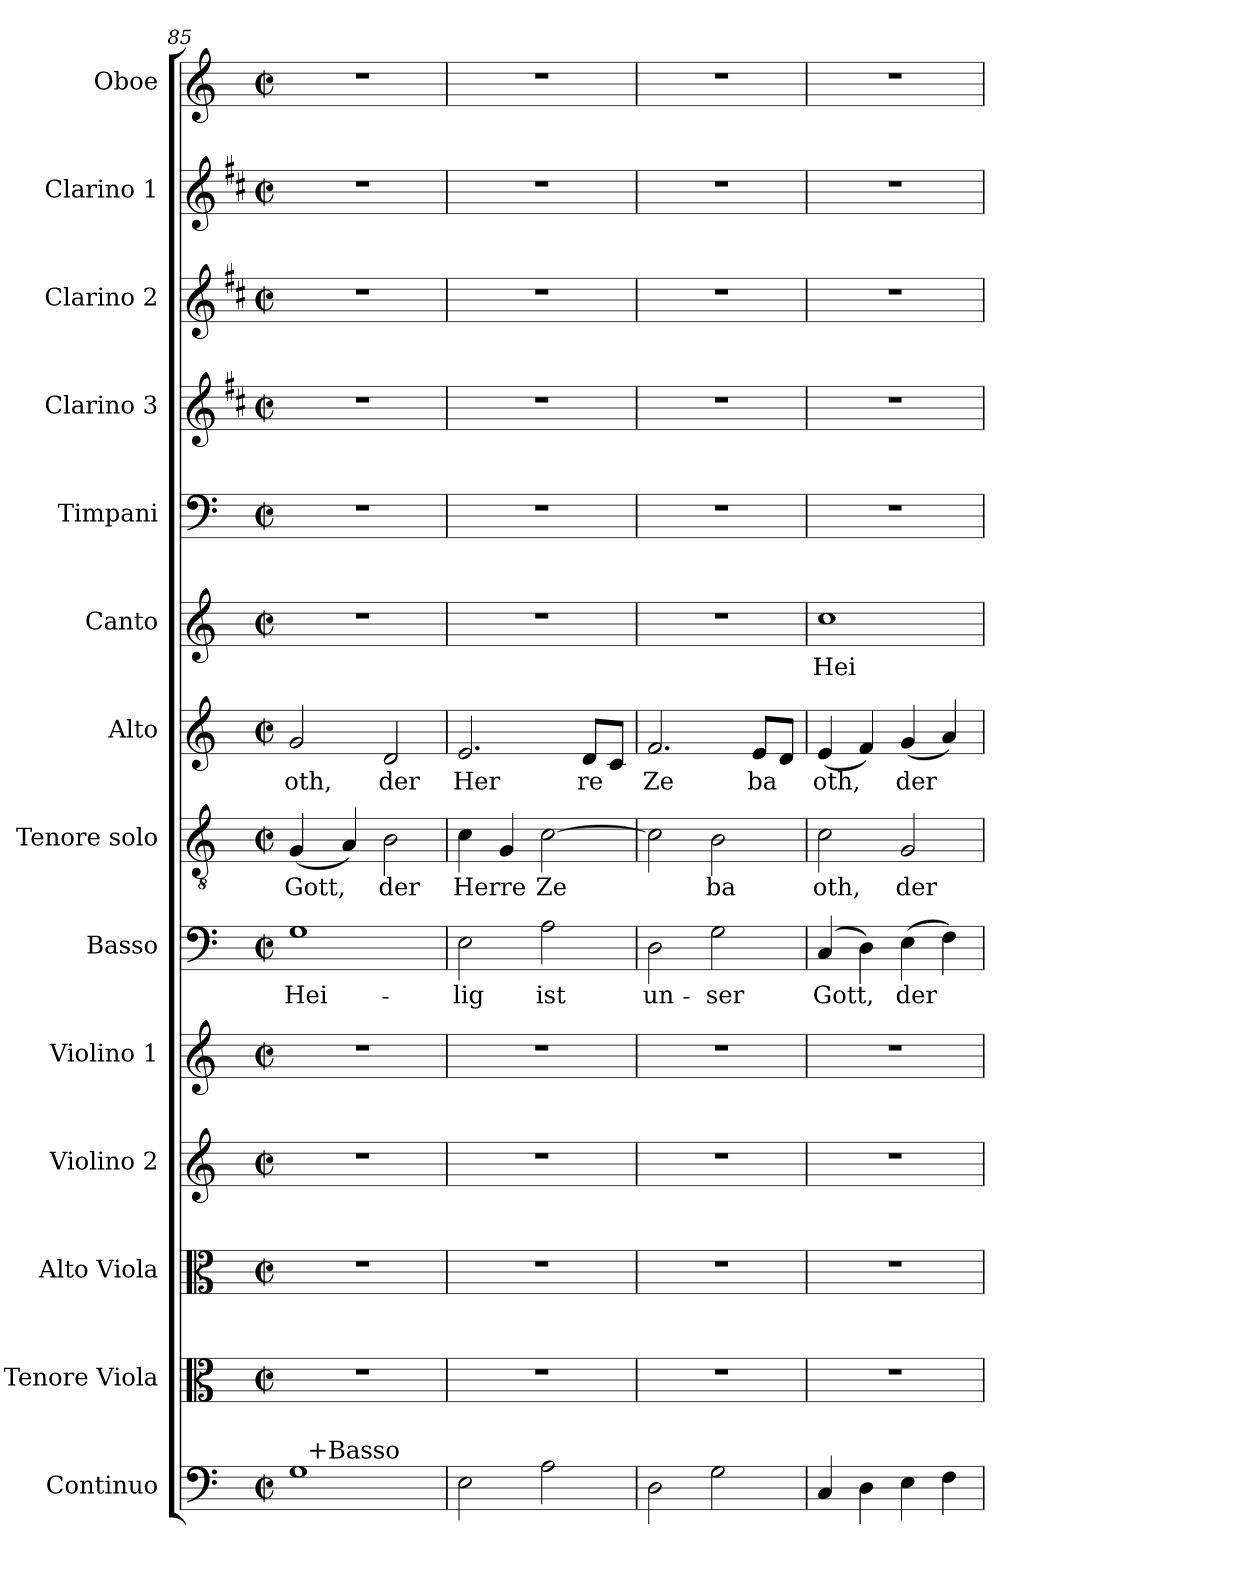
**kern	**kern	**kern	**kern	**kern	**kern	**text	**kern	**text	**kern	**text	**kern	**text	**kern	**kern	**kern	**kern	**kern
*part14	*part13	*part12	*part11	*part10	*part9	*part9	*part8	*part8	*part7	*part7	*part6	*part6	*part5	*part4	*part3	*part2	*part1
*staff14	*staff13	*staff12	*staff11	*staff10	*staff9	*staff9	*staff8	*staff8	*staff7	*staff7	*staff6	*staff6	*staff5	*staff4	*staff3	*staff2	*staff1
*I"Continuo	*I"Tenore Viola	*I"Alto Viola	*I"Violino 2	*I"Violino 1	*I"Basso	*	*I"Tenore solo	*	*I"Alto	*	*I"Canto	*	*I"Timpani	*I"Clarino 3	*I"Clarino 2	*I"Clarino 1	*I"Oboe
*I'Continuo	*I'Tenore Viola	*I'Alto Viola	*I'Violino 2	*I'Violino 1	*I'Basso	*	*I'Tenore	*	*I'Alto	*	*I'Canto	*	*I'Timpani	*I'Clarino 3	*I'Clarino 2	*I'Clarino 1	*I'Oboe
*clefF4	*clefC3	*clefC3	*clefG2	*clefG2	*clefF4	*	*clefGv2	*	*clefG2	*	*clefG2	*	*clefF4	*clefG2	*clefG2	*clefG2	*clefG2
*	*	*	*	*	*	*	*	*	*	*	*	*	*	*ITrd1c2	*ITrd1c2	*ITrd1c2	*
*k[]	*k[]	*k[]	*k[]	*k[]	*k[]	*	*k[]	*	*k[]	*	*k[]	*	*k[]	*k[]	*k[]	*k[]	*k[]
*C:	*C:	*C:	*C:	*C:	*C:	*	*C:	*	*C:	*	*C:	*	*C:	*C:	*C:	*C:	*C:
*M2/2	*M2/2	*M2/2	*M2/2	*M2/2	*M2/2	*	*M2/2	*	*M2/2	*	*M2/2	*	*M2/2	*M2/2	*M2/2	*M2/2	*M2/2
*met(c|)	*met(c|)	*met(c|)	*met(c|)	*met(c|)	*met(c|)	*	*met(c|)	*	*met(c|)	*	*met(c|)	*	*met(c|)	*met(c|)	*met(c|)	*met(c|)	*met(c|)
=85	=85	=85	=85	=85	=85	=85	=85	=85	=85	=85	=85	=85	=85	=85	=85	=85	=85
!	!	!	!	!	!	!LO:LY:b:cj	!	!LO:LY:b	!	!LO:LY:b:cj	!	!	!	!	!	!	!
*^	*	*	*	*	*	*	*	*	*	*	*	*	*	*	*	*	*
1G	16ryy	1r	1r	1r	1r	1G	Hei-	(<4G/	Gott,	2g/	oth,	1r	.	1r	1r	1r	1r	1r
!	!LO:TX:a:t=+Basso	!	!	!	!	!	!	!	!	!	!	!	!	!	!	!	!	!
.	2...ryy	.	.	.	.	.	.	.	.	.	.	.	.	.	.	.	.	.
!	!	!	!	!	!	!	!	!	!LO:LY:b	!	!	!	!	!	!	!	!	!
.	.	.	.	.	.	.	.	4A/)	.	.	.	.	.	.	.	.	.	.
!	!	!	!	!	!	!	!	!	!LO:LY:b	!	!LO:LY:b:cj	!	!	!	!	!	!	!
.	.	.	.	.	.	.	.	2B\	der	2d/	der	.	.	.	.	.	.	.
=86	=86	=86	=86	=86	=86	=86	=86	=86	=86	=86	=86	=86	=86	=86	=86	=86	=86	=86
!	!	!	!	!	!	!	!LO:LY:b:cj	!	!LO:LY:b	!	!LO:LY:b:cj	!	!	!	!	!	!	!
*v	*v	*	*	*	*	*	*	*	*	*	*	*	*	*	*	*	*	*
2E\	1r	1r	1r	1r	2E\	-lig	4c\	Herre	2.e/	Her	1r	.	1r	1r	1r	1r	1r
!	!	!	!	!	!	!	!	!LO:LY:b	!	!	!	!	!	!	!	!	!
.	.	.	.	.	.	.	4G/	.	.	.	.	.	.	.	.	.	.
!	!	!	!	!	!	!LO:LY:b:cj	!	!LO:LY:b	!	!	!	!	!	!	!	!	!
2A\	.	.	.	.	2A\	ist	[>2c\	Ze	.	.	.	.	.	.	.	.	.
!	!	!	!	!	!	!	!	!	!	!LO:LY:b:cj	!	!	!	!	!	!	!
.	.	.	.	.	.	.	.	.	8d/L	re	.	.	.	.	.	.	.
!	!	!	!	!	!	!	!	!	!	!LO:LY:b:cj	!	!	!	!	!	!	!
.	.	.	.	.	.	.	.	.	8c/J	.	.	.	.	.	.	.	.
=87	=87	=87	=87	=87	=87	=87	=87	=87	=87	=87	=87	=87	=87	=87	=87	=87	=87
!	!	!	!	!	!	!LO:LY:b:cj	!	!LO:LY:b	!	!LO:LY:b:cj	!	!	!	!	!	!	!
2D\	1r	1r	1r	1r	2D\	un-	2c\]	.	2.f/	Ze	1r	.	1r	1r	1r	1r	1r
!	!	!	!	!	!	!LO:LY:b:cj	!	!LO:LY:b	!	!	!	!	!	!	!	!	!
2G\	.	.	.	.	2G\	-ser	2B\	ba	.	.	.	.	.	.	.	.	.
!	!	!	!	!	!	!	!	!	!	!LO:LY:b:cj	!	!	!	!	!	!	!
.	.	.	.	.	.	.	.	.	8e/L	ba	.	.	.	.	.	.	.
!	!	!	!	!	!	!	!	!	!	!LO:LY:b:cj	!	!	!	!	!	!	!
.	.	.	.	.	.	.	.	.	8d/J	.	.	.	.	.	.	.	.
=88	=88	=88	=88	=88	=88	=88	=88	=88	=88	=88	=88	=88	=88	=88	=88	=88	=88
!	!	!	!	!	!	!LO:LY:b:cj	!	!LO:LY:b	!	!LO:LY:b:cj	!	!LO:LY:b:cj	!	!	!	!	!
4C/	1r	1r	1r	1r	(>4C/	Gott,	2c\	oth,	(<4e/	oth,	1cc	Hei	1r	1r	1r	1r	1r
!	!	!	!	!	!	!LO:LY:b:cj	!	!	!	!LO:LY:b:cj	!	!	!	!	!	!	!
4D\	.	.	.	.	4D\)	.	.	.	4f/)	.	.	.	.	.	.	.	.
!	!	!	!	!	!	!LO:LY:b:cj	!	!LO:LY:b	!	!LO:LY:b:cj	!	!	!	!	!	!	!
4E\	.	.	.	.	(>4E\	der	2G/	der	(<4g/	der	.	.	.	.	.	.	.
!	!	!	!	!	!	!LO:LY:b:cj	!	!	!	!LO:LY:b:cj	!	!	!	!	!	!	!
4F\	.	.	.	.	4F\)	.	.	.	4a/)	.	.	.	.	.	.	.	.
=	=	=	=	=	=	=	=	=	=	=	=	=	=	=	=	=	=
*-	*-	*-	*-	*-	*-	*-	*-	*-	*-	*-	*-	*-	*-	*-	*-	*-	*-
